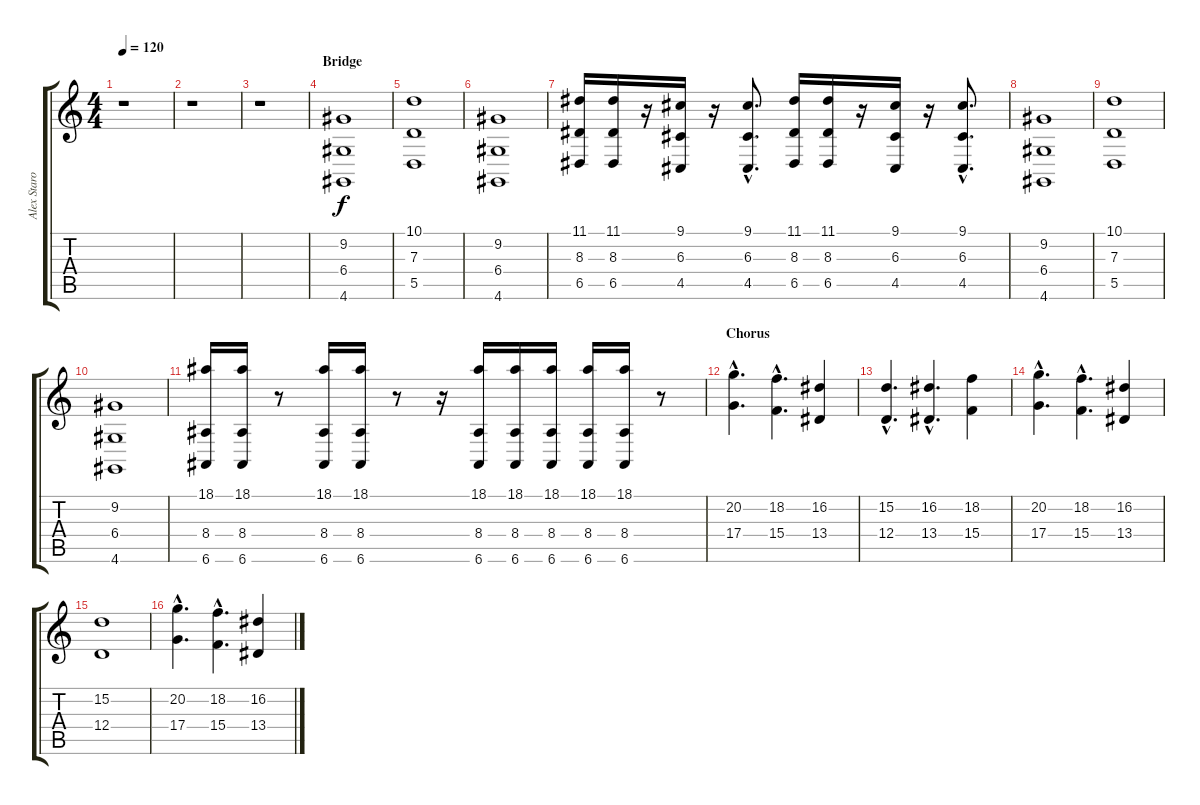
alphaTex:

\track ("Alex Staropoli - String Ensemble" "Alex Staro") {instrument stringensemble1}
\staff {score tabs}
\tuning (E4 B3 G3 D3 A2 E2) {hide}
\ts (4 4)
\tempo 120
\clef g2
\ks c
r.1{dy f} |
r.1 |
r.1 |
\section ("" "Bridge")
(9.2 6.4 4.6).1{volume 13 instrument choiraahs} |
(10.1 7.3 5.5).1 |
(9.2 6.4 4.6).1 |
(11.1 8.3 6.5).16{instrument stringensemble1} (11.1 8.3 6.5).16 r.16 (9.1 6.3 4.5).16 r.16 (9.1{hac} 6.3{hac} 4.5{hac}).8{d} (11.1 8.3 6.5).16 (11.1 8.3 6.5).16 r.16 (9.1 6.3 4.5).16 r.16 (9.1{hac} 6.3{hac} 4.5{hac}).8{d} |
(9.2 6.4 4.6).1{instrument choiraahs} |
(10.1 7.3 5.5).1 |
(9.2 6.4 4.6).1 |
(18.1 8.4 6.6).16{instrument stringensemble1} (18.1 8.4 6.6).16 r.8 (18.1 8.4 6.6).16 (18.1 8.4 6.6).16 r.8 r.16 (18.1 8.4 6.6).16 (18.1 8.4 6.6).16 (18.1 8.4 6.6).16 (18.1 8.4 6.6).16 (18.1 8.4 6.6).16 r.8 |
\section ("" "Chorus")
(20.2{hac} 17.4{hac}).4{d} (18.2{hac} 15.4{hac}).4{d} (16.2 13.4).4 |
(15.2{hac} 12.4{hac}).4{d} (16.2{hac} 13.4{hac}).4{d} (18.2 15.4).4 |
(20.2{hac} 17.4{hac}).4{d} (18.2{hac} 15.4{hac}).4{d} (16.2 13.4).4 |
(15.2 12.4).1 |
(20.2{hac} 17.4{hac}).4{d} (18.2{hac} 15.4{hac}).4{d} (16.2 13.4).4
